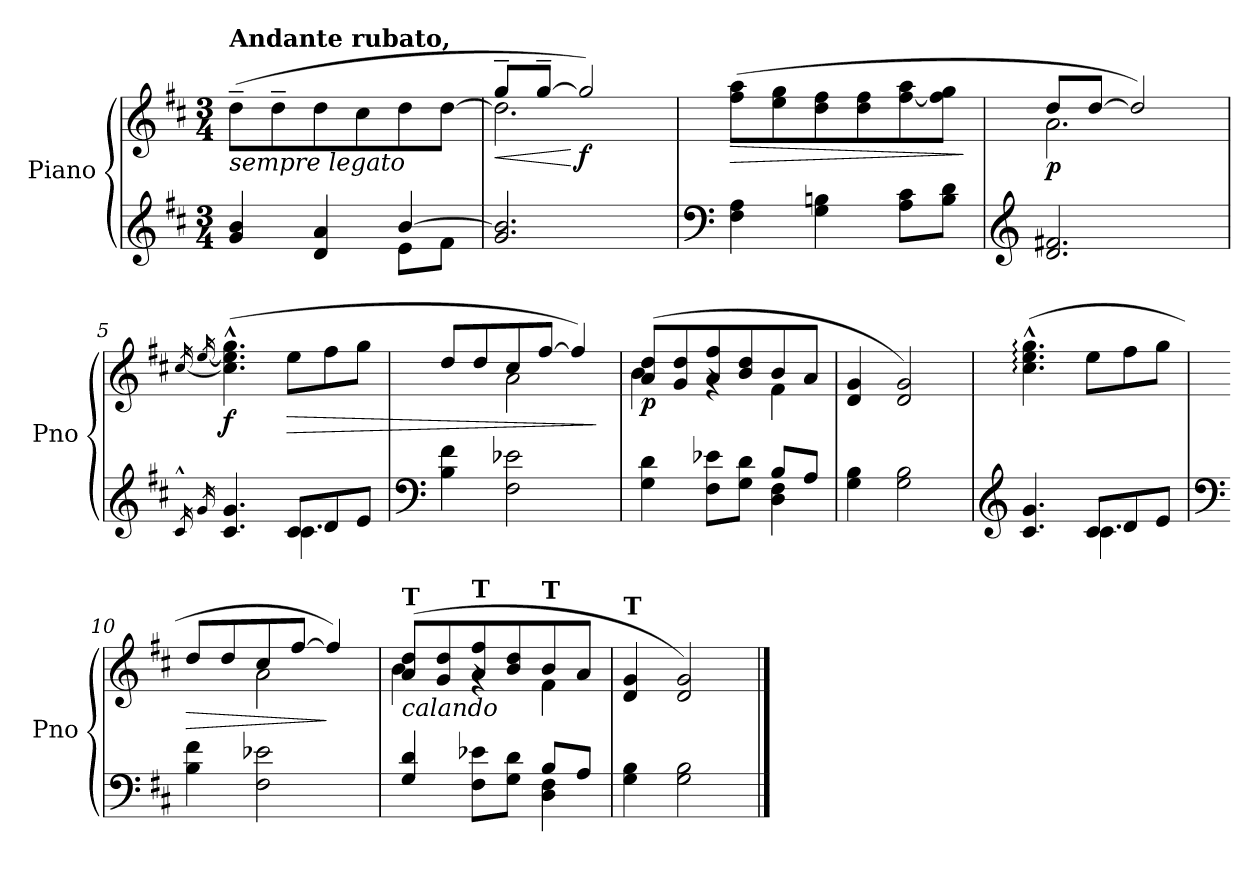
**kern	**kern	**dynam
*part1	*part1	*part1
*staff2	*staff1	*staff1/2
*I"Piano	*	*
*I'Pno	*	*
*clefG2	*clefG2	*
*k[f#c#]	*k[f#c#]	*
*M3/4	*M3/4	*
*MM70	*MM70	*
=1	=1	=1
*^	*	*
!	!	!LO:TX:a:B:t=Andante rubato,	!
!	!	!LO:TX:b:i:t=sempre legato	!
!	!	!	!LO:DY:b
!	!	!	!LO:DY:n=1:b
4g/ 4b/	2ryy	(>8dd~\L	p other-dynamics
.	.	8dd~\	.
4d/ 4a/	.	8dd\	.
.	.	8cc#\	.
[4b/	8e\L	8dd\	.
.	8f#\J	[8dd\J	.
=2	=2	=2	=2
!	!	!	!LO:HP:b
*v	*v	*^	*
2.g/ 2.b/]	8gg~/L	2.dd\]	<
.	[8gg~/J	.	.
!	!	!	!LO:DY:n=1:b
.	2gg/])	.	[ f
*	*v	*v	*
=3	=3	=3
*clefF4	*	*
!	!	!LO:HP:b
4F#\ 4A\	(>8ff#\ 8aa\L	>
.	8ee\ 8gg\	.
4G\ 4Bn\	8dd\ 8ff#\	.
.	8dd\ 8ff#\	.
8A\ 8c#\L	[8ff#\ 8aa\	.
8B\ 8d\J	8ff#\] 8gg\J	.
.	.	]
=4	=4	=4
*clefG2	*	*
*	*^	*
!	!	!	!LO:DY:b
2.d/ 2.f#X/	8dd/L	2.a\	p
.	[8dd/J	.	.
.	2dd/])	.	.
*	*v	*v	*
!!LO:LB:g=z
=5	=5	=5
16qc#^^/LL	[16qcc#/	.
16qg/_	[16qee/JJ	.
*^	*	*
*	*^	*	*
!	!	!	!	!LO:DY:b
2.ryy	4.c#/ 4.g/	4.ryy	(>4.cc#\]^^ 4.ee\]^^ 4.gg\^^	f
!	!LO:N:head=solid	!	!	!LO:HP:b
.	8c#/L	4.c#\	8ee\L	>
.	8d/	.	8ff#\	.
.	8e/J	.	8gg\J	.
*v	*v	*v	*	*
=6	=6	=6
*clefF4	*	*
*	*^	*
4B\ 4f#\	8dd/L	4ryy	.
.	8dd/	.	.
2F#\ 2e-X\	8cc#/	2a\	.
.	[8ff#/J	.	.
.	4ff#/])	.	.
*	*v	*v	*
.	.	]
=7	=7	=7
*^	*^	*
!	!	!	!	!LO:DY:b
4G\ 4d\	2ryy	(>8a/ 8dd/L	4b\	p
.	.	8g/ 8dd/	.	.
8F#\ 8e-X\L	.	8a/ 8ff#/	4rg	.
8G\ 8d\J	.	8b/ 8dd/	.	.
8B/L	4D\ 4F#\	8b/	4f#\	.
8A/J	.	8a/J	.	.
*v	*v	*	*	*
*	*v	*v	*
=8	=8	=8
4G\ 4B\	4d/ 4g/	.
2G\ 2B\	2d/ 2g/)	.
!!LO:LB:g=z
=9	=9	=9
*clefG2	*	*
*^	*	*
!	!	!	!LO:DY:b
!	!	!	!LO:DY:n=1:b
4.c#/ 4.g/	4.ryy	(>4.cc#\:^^ 4.ee\:^^ 4.gg\:^^	other-dynamics f
!LO:N:head=solid	!	!	!
8c#/L	4.c#\	8ee\L	.
8d/	.	8ff#\	.
8e/J	.	8gg\J	.
*v	*v	*	*
=10	=10	=10
*clefF4	*	*
!	!	!LO:HP:b
*	*^	*
4B\ 4f#\	8dd/L	4ryy	>
.	8dd/	.	.
2F#\ 2e-X\	8cc#/	2a\	.
.	[8ff#/J	.	.
.	4ff#/])	.	]
=11	=11	=11	=11
*^	*	*	*
!	!	!LO:TX:a:B:t=T	!	!
!	!	!LO:TX:b:i:t=calando	!	!
!	!	!	!	!LO:DY:b
!	!	!	!	!LO:DY:n=1:b
4G/ 4d/	2ryy	(>8a/ 8dd/L	4b\	p other-dynamics
.	.	8g/ 8dd/	.	.
!	!	!LO:TX:a:B:t=T	!	!
8F#\ 8e-X\L	.	8a/ 8ff#/	4rg	.
8G\ 8d\J	.	8b/ 8dd/	.	.
!	!	!LO:TX:a:B:t=T	!	!
8B/L	4D\ 4F#\	8b/	4f#\	.
8A/J	.	8a/J	.	.
*v	*v	*	*	*
*	*v	*v	*
=12	=12	=12
!	!LO:TX:a:B:t=T	!
4G\ 4B\	4d/ 4g/	.
2G\ 2B\	2d/ 2g/)	.
==	==	==
*-	*-	*-
